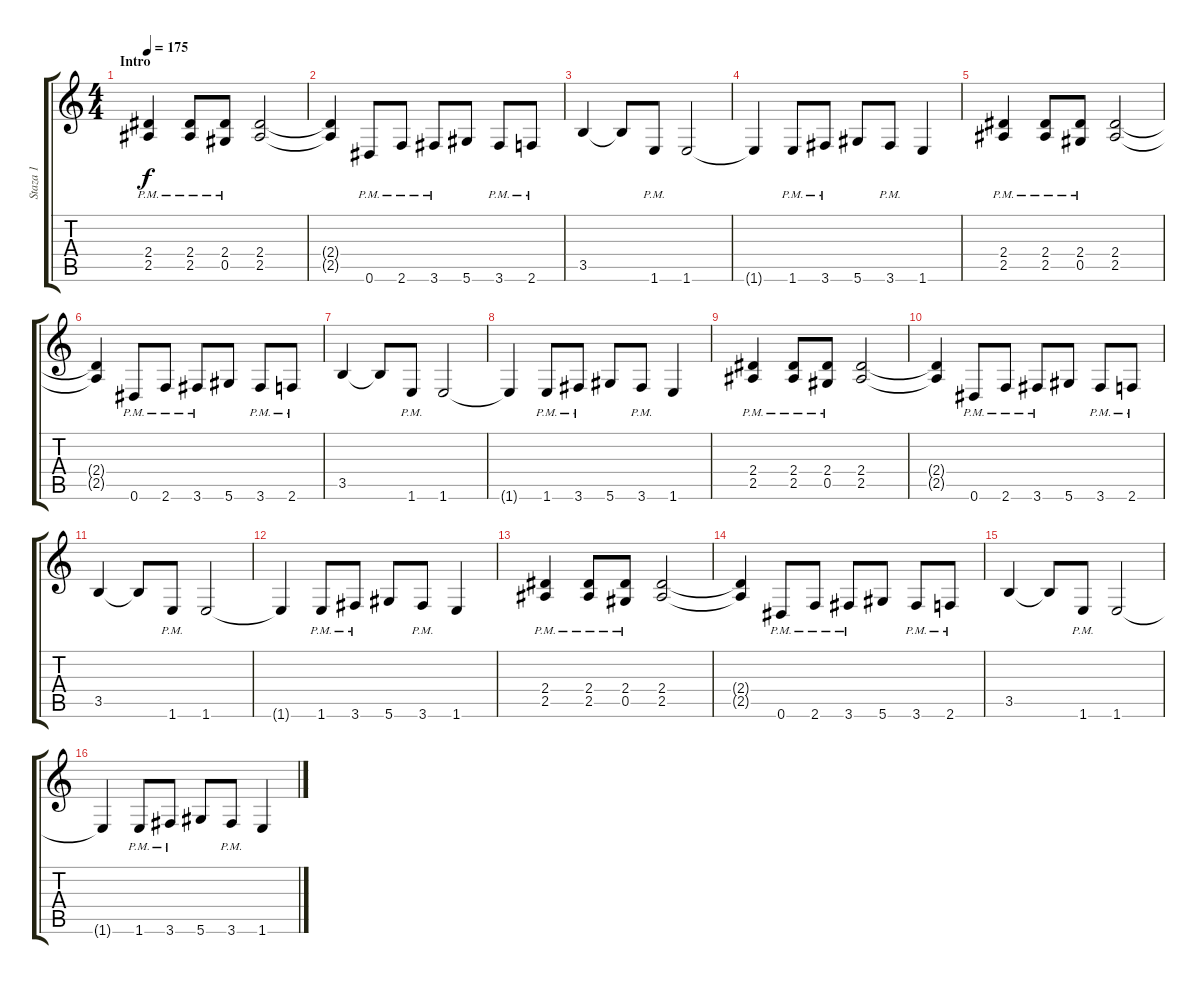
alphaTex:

\track ("Staza 1" "Staza 1") {instrument distortionguitar}
\staff {score tabs}
\tuning (Eb4 Bb3 Gb3 Db3 Ab2 Eb2) {hide}
\ts (4 4)
\section ("" "Intro")
\tempo 175
\tempo 120
\tempo 175
\clef g2
\ks c
(2.4{pm} 2.5{pm}).4{dy f instrument distortionguitar} (2.4{pm} 2.5{pm}).8 (2.4{pm} 0.5{pm}).8 (2.4 2.5).2 |
(2.4{t} 2.5{t}).4 0.6{pm}.8 2.6{pm}.8 3.6{pm}.8 5.6.8 3.6{pm}.8 2.6{pm}.8 |
3.5.4 3.5{t}.8 1.6{pm}.8 1.6.2 |
1.6{t}.4 1.6{pm}.8 3.6{pm}.8 5.6.8 3.6{pm}.8 1.6.4 |
(2.4{pm} 2.5{pm}).4 (2.4{pm} 2.5{pm}).8 (2.4{pm} 0.5{pm}).8 (2.4 2.5).2 |
(2.4{t} 2.5{t}).4 0.6{pm}.8 2.6{pm}.8 3.6{pm}.8 5.6.8 3.6{pm}.8 2.6{pm}.8 |
3.5.4 3.5{t}.8 1.6{pm}.8 1.6.2 |
1.6{t}.4 1.6{pm}.8 3.6{pm}.8 5.6.8 3.6{pm}.8 1.6.4 |
(2.4{pm} 2.5{pm}).4 (2.4{pm} 2.5{pm}).8 (2.4{pm} 0.5{pm}).8 (2.4 2.5).2 |
(2.4{t} 2.5{t}).4 0.6{pm}.8 2.6{pm}.8 3.6{pm}.8 5.6.8 3.6{pm}.8 2.6{pm}.8 |
3.5.4 3.5{t}.8 1.6{pm}.8 1.6.2 |
1.6{t}.4 1.6{pm}.8 3.6{pm}.8 5.6.8 3.6{pm}.8 1.6.4 |
(2.4{pm} 2.5{pm}).4 (2.4{pm} 2.5{pm}).8 (2.4{pm} 0.5{pm}).8 (2.4 2.5).2 |
(2.4{t} 2.5{t}).4 0.6{pm}.8 2.6{pm}.8 3.6{pm}.8 5.6.8 3.6{pm}.8 2.6{pm}.8 |
3.5.4 3.5{t}.8 1.6{pm}.8 1.6.2 |
1.6{t}.4 1.6{pm}.8 3.6{pm}.8 5.6.8 3.6{pm}.8 1.6.4
